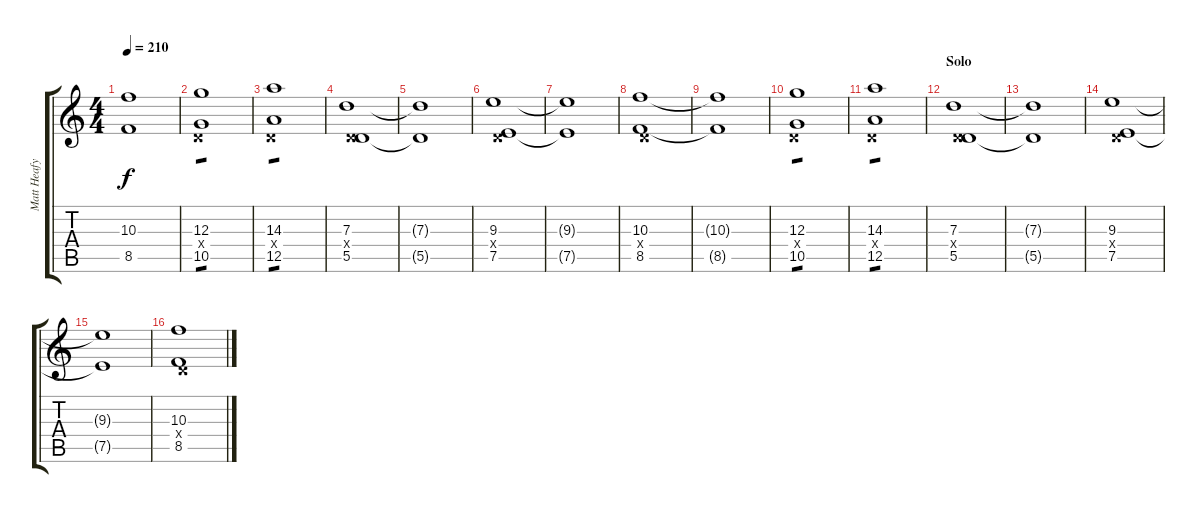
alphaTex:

\track ("Matt Heafy" "Matt Heafy") {instrument distortionguitar}
\staff {score tabs}
\tuning (E4 B3 G3 D3 A2 D2) {hide}
\ts (4 4)
\tempo 210
\clef g2
\ks c
(10.3{t} 8.5{t}).1{dy f} |
(12.3 0.4{x} 10.5).1{tp 1} |
(14.3 0.4{x} 12.5).1{tp 1} |
(7.3 0.4{x} 5.5).1 |
(7.3{t} 5.5{t}).1 |
(9.3 0.4{x} 7.5).1 |
(9.3{t} 7.5{t}).1 |
(10.3 0.4{x} 8.5).1 |
(10.3{t} 8.5{t}).1 |
(12.3 0.4{x} 10.5).1{tp 1} |
(14.3 0.4{x} 12.5).1{tp 1} |
\section ("" "Solo")
(7.3 0.4{x} 5.5).1 |
(7.3{t} 5.5{t}).1 |
(9.3 0.4{x} 7.5).1 |
(9.3{t} 7.5{t}).1 |
(10.3 0.4{x} 8.5).1
